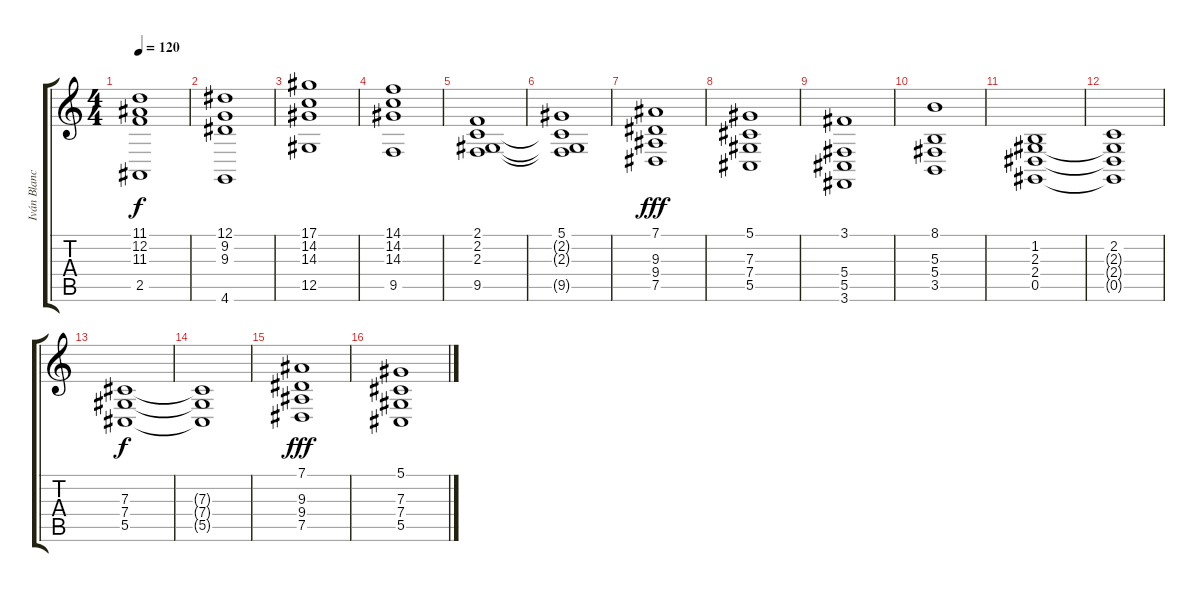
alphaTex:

\track ("Iván Blanco" "Iván Blanc") {instrument stringensemble1}
\staff {score tabs}
\tuning (Eb4 Bb3 Gb3 Db3 Ab2 Eb2) {hide}
\ts (4 4)
\tempo 120
\clef g2
\ks c
(11.1 12.2 11.3 2.5).1{dy f} |
(12.1 9.2 9.3 4.6).1 |
(17.1 14.2 14.3 12.5).1 |
(14.1 14.2 14.3 9.5).1 |
(2.1 2.2 2.3 9.5).1 |
(5.1 2.2{t} 2.3{t} 9.5{t}).1 |
(7.1 9.3 9.4 7.5).1{dy fff instrument choiraahs} |
(5.1 7.3 7.4 5.5).1 |
(3.1 5.4 5.5 3.6).1 |
(8.1 5.3 5.4 3.5).1 |
(1.2 2.3 2.4 0.5).1 |
(2.2 2.3{t} 2.4{t} 0.5{t}).1 |
(7.3 7.4 5.5).1{dy f} |
(7.3{t} 7.4{t} 5.5{t}).1 |
(7.1 9.3 9.4 7.5).1{dy fff} |
(5.1 7.3 7.4 5.5).1
